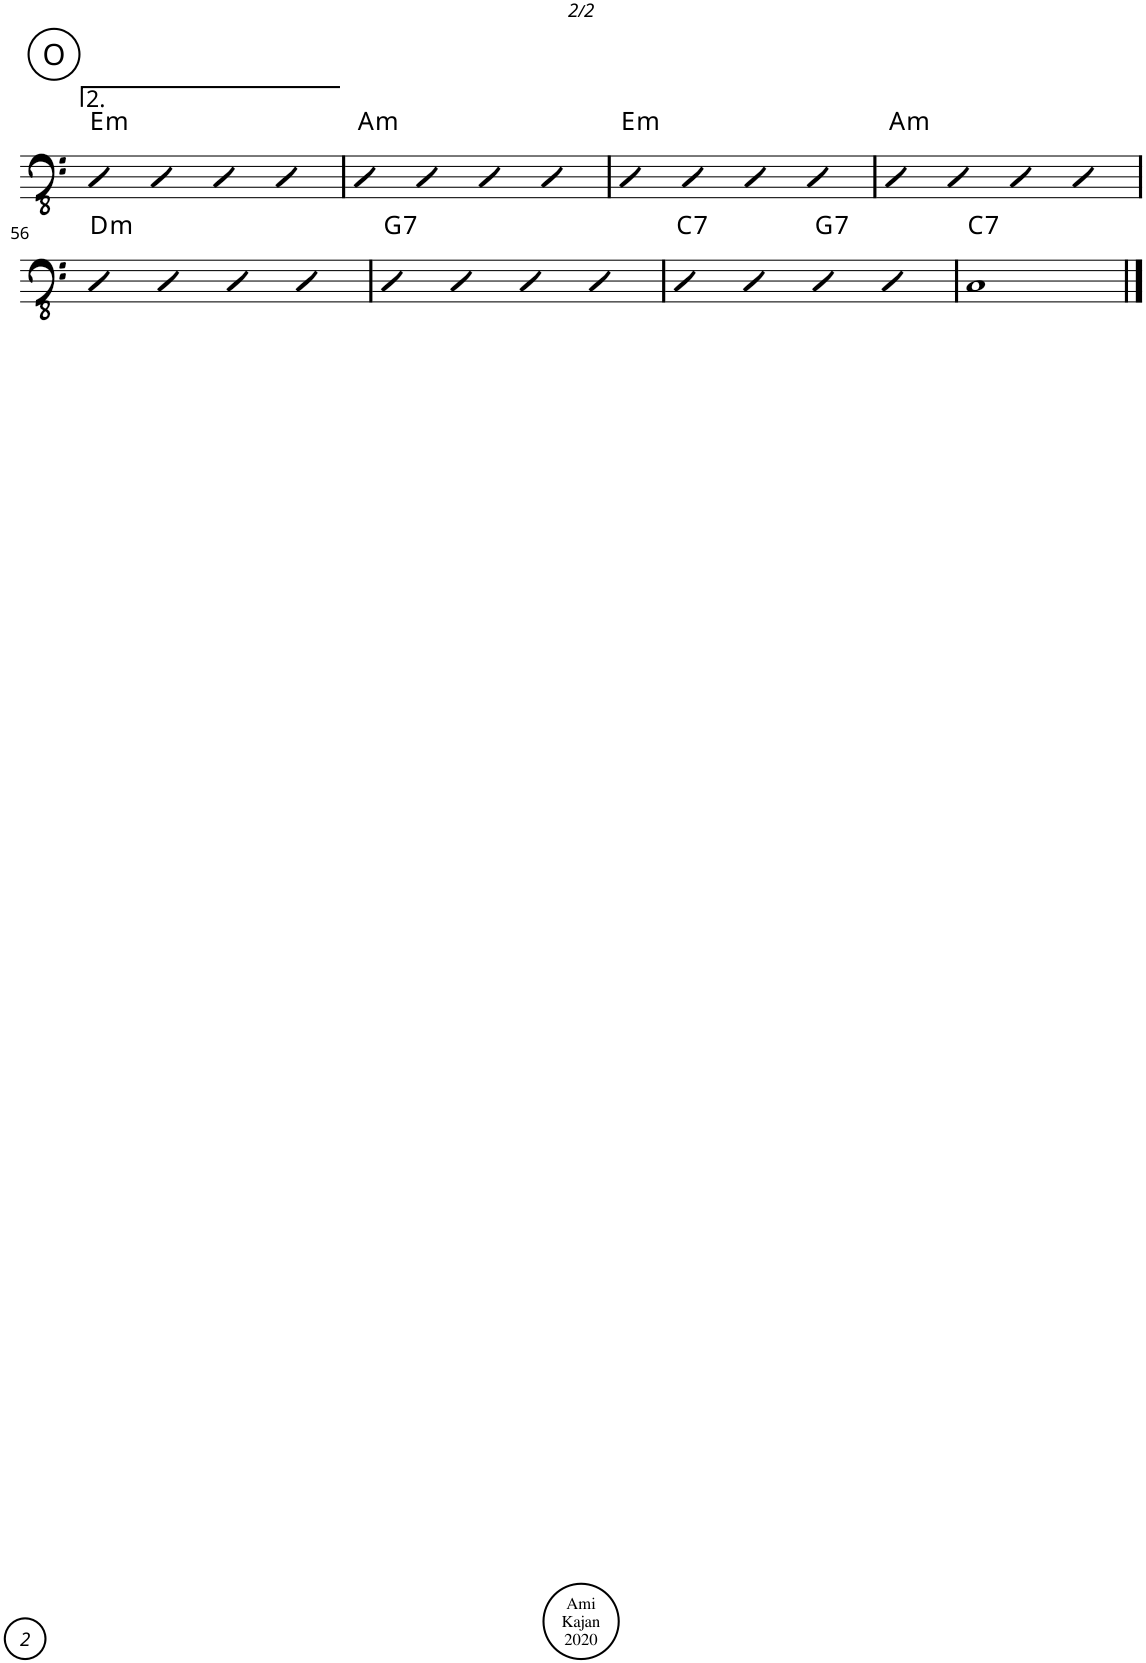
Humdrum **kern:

**kern	**harte
*part1	*part1
*staff1	*
*I"Acoustic Bass	*
*I'Bass	*
!!LO:PB:g=z
*clefFv4	*
*k[]	*
*M4/4	*
*met(c)	*
!!LO:REH:place=s1:a:cj:enc=circle:fs=14:t=O
=52	=52
!	!LO:H:kt=m
4DD	E:min
4DD	.
4DD	.
4DD	.
=53	=53
!	!LO:H:kt=m
4DD	A:min
4DD	.
4DD	.
4DD	.
=54	=54
!	!LO:H:kt=m
4DD	E:min
4DD	.
4DD	.
4DD	.
=55	=55
!	!LO:H:kt=m
4DD	A:min
4DD	.
4DD	.
4DD	.
!!LO:LB:g=z
=56	=56
!	!LO:H:kt=m
4DD	D:min
4DD	.
4DD	.
4DD	.
=57	=57
!	!LO:H:kt=7
4DD	G:7
4DD	.
4DD	.
4DD	.
=58	=58
!	!LO:H:kt=7
4DD	C:7
4DD	.
!	!LO:H:kt=7
4DD	G:7
4DD	.
=59	=59
!	!LO:H:kt=7
1CC	C:7
==	==
*-	*-
